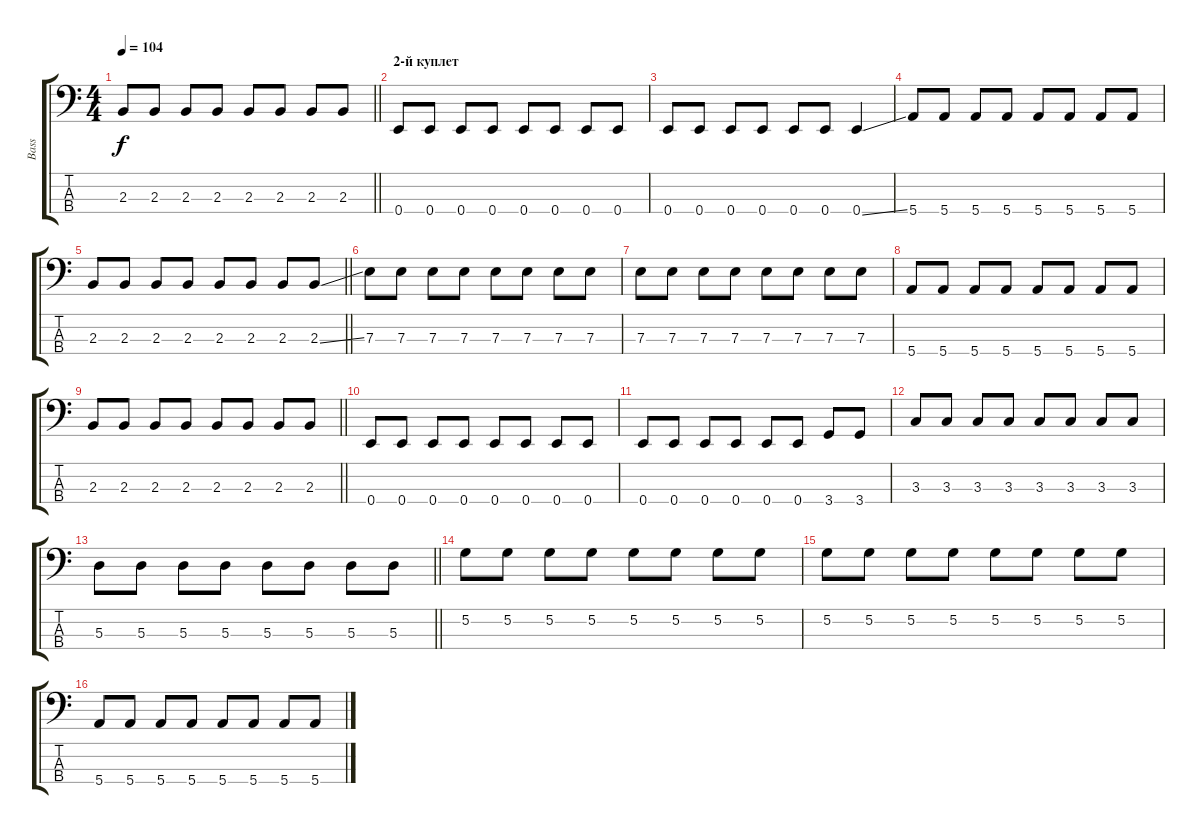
\track ("Bass" "Bass") {instrument electricbassfinger}
\staff {score tabs}
\tuning (G2 D2 A1 E1) {hide}
\ts (4 4)
\tempo 104
\clef f4
\barLineRight lightlight
\ks c
2.3.8{dy f} 2.3.8 2.3.8 2.3.8 2.3.8 2.3.8 2.3.8 2.3.8 |
\section ("" "2-й куплет")
0.4.8 0.4.8 0.4.8 0.4.8 0.4.8 0.4.8 0.4.8 0.4.8 |
0.4.8 0.4.8 0.4.8 0.4.8 0.4.8 0.4.8 0.4{ss}.4 |
5.4.8 5.4.8 5.4.8 5.4.8 5.4.8 5.4.8 5.4.8 5.4.8 |
\barLineRight lightlight
2.3.8 2.3.8 2.3.8 2.3.8 2.3.8 2.3.8 2.3.8 2.3{ss}.8 |
\section ("" "")
7.3.8 7.3.8 7.3.8 7.3.8 7.3.8 7.3.8 7.3.8 7.3.8 |
7.3.8 7.3.8 7.3.8 7.3.8 7.3.8 7.3.8 7.3.8 7.3.8 |
5.4.8 5.4.8 5.4.8 5.4.8 5.4.8 5.4.8 5.4.8 5.4.8 |
\barLineRight lightlight
2.3.8 2.3.8 2.3.8 2.3.8 2.3.8 2.3.8 2.3.8 2.3.8 |
\section ("" "")
0.4.8 0.4.8 0.4.8 0.4.8 0.4.8 0.4.8 0.4.8 0.4.8 |
0.4.8 0.4.8 0.4.8 0.4.8 0.4.8 0.4.8 3.4.8 3.4.8 |
3.3.8 3.3.8 3.3.8 3.3.8 3.3.8 3.3.8 3.3.8 3.3.8 |
\barLineRight lightlight
5.3.8 5.3.8 5.3.8 5.3.8 5.3.8 5.3.8 5.3.8 5.3.8 |
\section ("" "")
5.2.8 5.2.8 5.2.8 5.2.8 5.2.8 5.2.8 5.2.8 5.2.8 |
5.2.8 5.2.8 5.2.8 5.2.8 5.2.8 5.2.8 5.2.8 5.2.8 |
5.4.8 5.4.8 5.4.8 5.4.8 5.4.8 5.4.8 5.4.8 5.4.8
